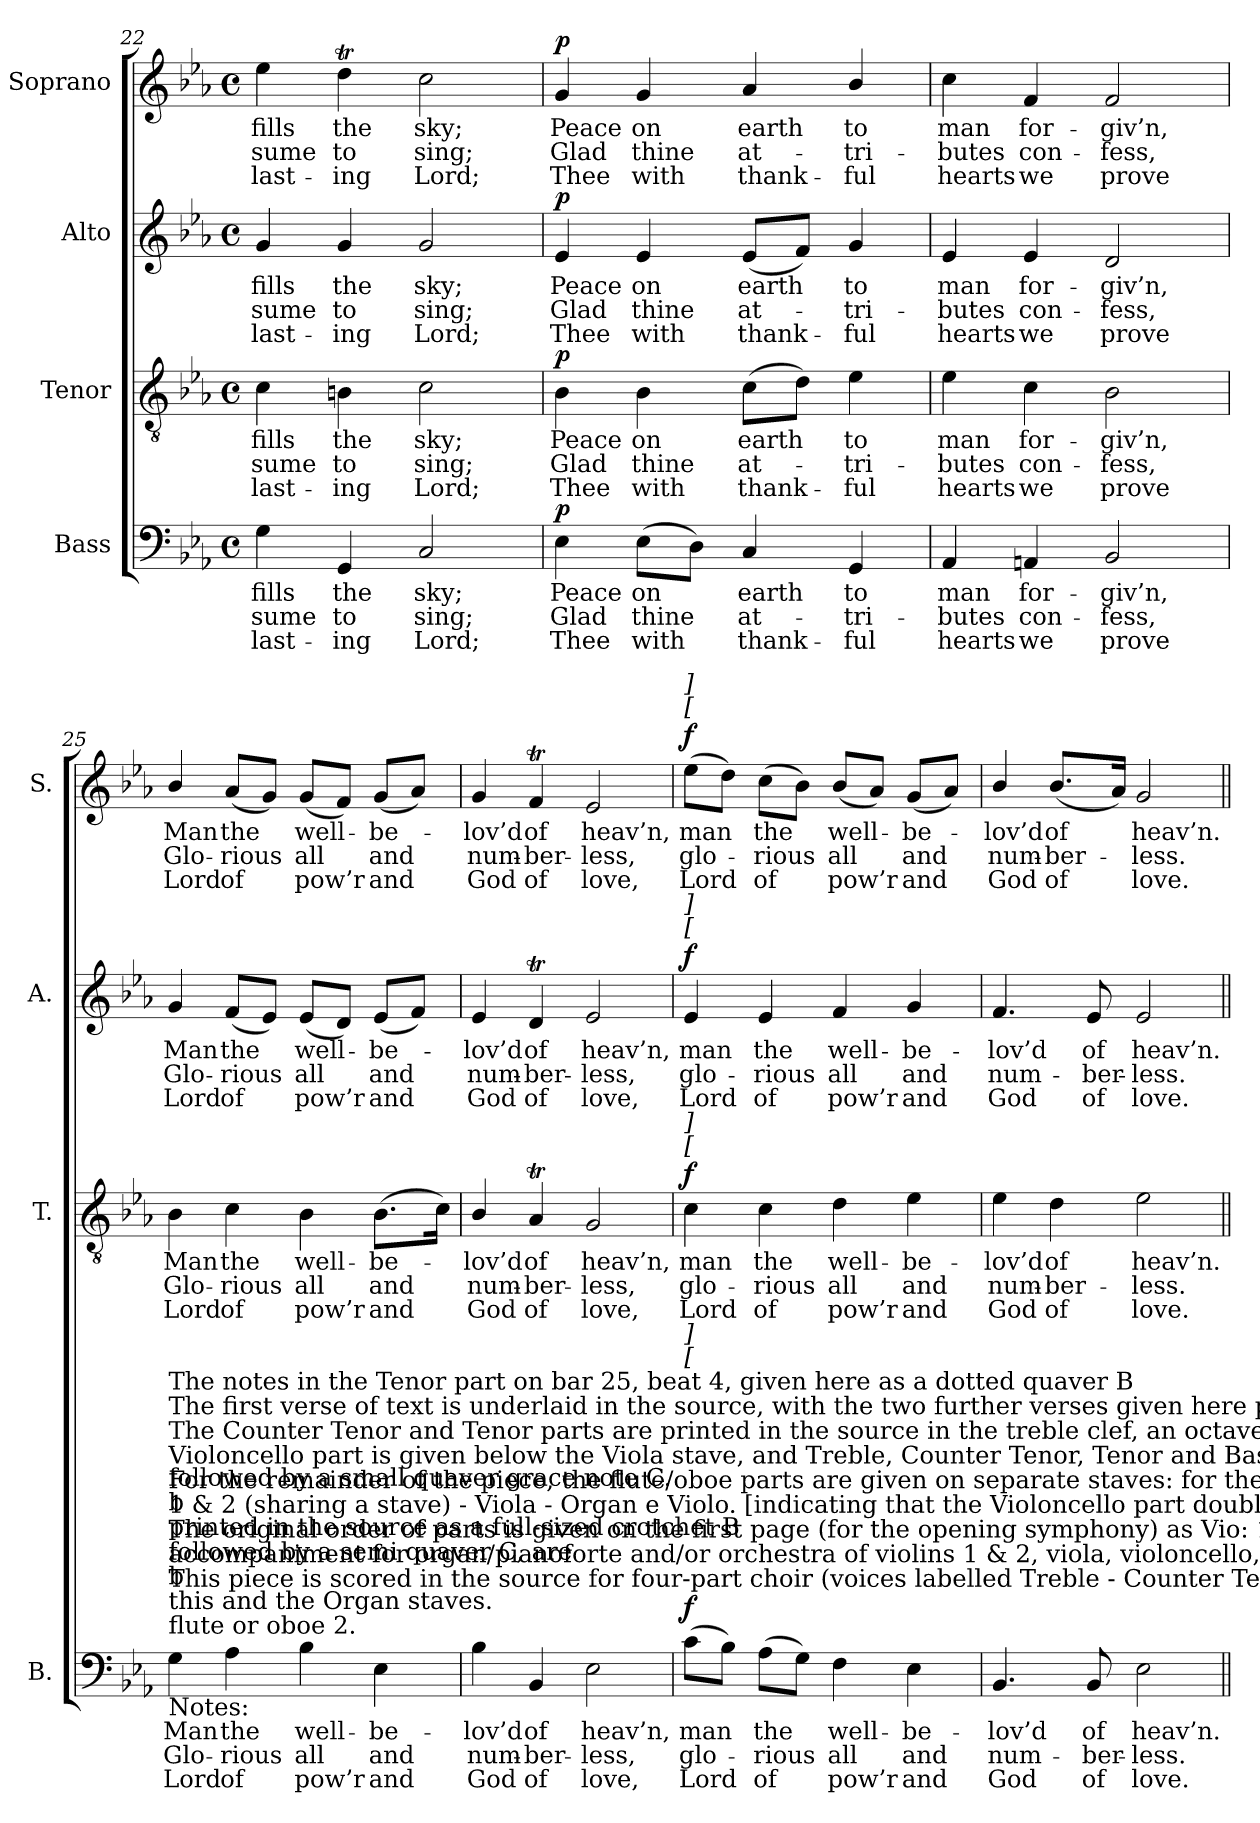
**kern	**text	**text	**text	**dynam	**kern	**text	**text	**text	**dynam	**kern	**text	**text	**text	**dynam	**kern	**text	**text	**text	**dynam
*part4	*part4	*part4	*part4	*part4	*part3	*part3	*part3	*part3	*part3	*part2	*part2	*part2	*part2	*part2	*part1	*part1	*part1	*part1	*part1
*staff4	*staff4	*staff4	*staff4	*staff4	*staff3	*staff3	*staff3	*staff3	*staff3	*staff2	*staff2	*staff2	*staff2	*staff2	*staff1	*staff1	*staff1	*staff1	*staff1
*I"Bass	*	*	*	*	*I"Tenor	*	*	*	*	*I"Alto	*	*	*	*	*I"Soprano	*	*	*	*
*I'B.	*	*	*	*	*I'T.	*	*	*	*	*I'A.	*	*	*	*	*I'S.	*	*	*	*
*clefF4	*	*	*	*	*clefGv2	*	*	*	*	*clefG2	*	*	*	*	*clefG2	*	*	*	*
*	*	*	*	*	*ITrd7c12	*	*	*	*	*	*	*	*	*	*	*	*	*	*
*k[b-e-a-]	*	*	*	*	*k[b-e-a-]	*	*	*	*	*k[b-e-a-]	*	*	*	*	*k[b-e-a-]	*	*	*	*
*E-:	*	*	*	*	*E-:	*	*	*	*	*E-:	*	*	*	*	*E-:	*	*	*	*
*M4/4	*	*	*	*	*M4/4	*	*	*	*	*M4/4	*	*	*	*	*M4/4	*	*	*	*
*met(c)	*	*	*	*	*met(c)	*	*	*	*	*met(c)	*	*	*	*	*met(c)	*	*	*	*
=22	=22	=22	=22	=22	=22	=22	=22	=22	=22	=22	=22	=22	=22	=22	=22	=22	=22	=22	=22
!	!LO:LY:b:color=#000000	!LO:LY:b:color=#000000	!LO:LY:b:color=#000000	!	!	!	!	!	!	!	!	!	!	!	!	!	!	!	!
!	!	!	!	!	!	!LO:LY:b:color=#000000	!LO:LY:b:color=#000000	!LO:LY:b:color=#000000	!	!	!	!	!	!	!	!	!	!	!
!	!	!	!	!	!	!	!	!	!	!	!LO:LY:b:color=#000000	!LO:LY:b:color=#000000	!LO:LY:b:color=#000000	!	!	!	!	!	!
!	!	!	!	!	!	!	!	!	!	!	!	!	!	!	!	!LO:LY:b:color=#000000	!LO:LY:b:color=#000000	!LO:LY:b:color=#000000	!
4Gi\	fills	-sume	-last-	.	4Ci\	fills	-sume	-last-	.	4gi/	fills	-sume	-last-	.	4ee-i\	fills	-sume	-last-	.
!	!LO:LY:b:color=#000000	!LO:LY:b:color=#000000	!LO:LY:b:color=#000000	!	!	!	!	!	!	!	!	!	!	!	!	!	!	!	!
!	!	!	!	!	!	!LO:LY:b:color=#000000	!LO:LY:b:color=#000000	!LO:LY:b:color=#000000	!	!	!	!	!	!	!	!	!	!	!
!	!	!	!	!	!	!	!	!	!	!	!LO:LY:b:color=#000000	!LO:LY:b:color=#000000	!LO:LY:b:color=#000000	!	!	!	!	!	!
!	!	!	!	!	!	!	!	!	!	!	!	!	!	!	!	!LO:LY:b:color=#000000	!LO:LY:b:color=#000000	!LO:LY:b:color=#000000	!
4GGi/	the	to	-ing	.	4BBni\	the	to	-ing	.	4gi/	the	to	-ing	.	4ddti\	the	to	-ing	.
!	!LO:LY:b:color=#000000	!LO:LY:b:color=#000000	!LO:LY:b:color=#000000	!	!	!	!	!	!	!	!	!	!	!	!	!	!	!	!
!	!	!	!	!	!	!LO:LY:b:color=#000000	!LO:LY:b:color=#000000	!LO:LY:b:color=#000000	!	!	!	!	!	!	!	!	!	!	!
!	!	!	!	!	!	!	!	!	!	!	!LO:LY:b:color=#000000	!LO:LY:b:color=#000000	!LO:LY:b:color=#000000	!	!	!	!	!	!
!	!	!	!	!	!	!	!	!	!	!	!	!	!	!	!	!LO:LY:b:color=#000000	!LO:LY:b:color=#000000	!LO:LY:b:color=#000000	!
2Ci/	sky;	sing;	Lord;	.	2Ci\	sky;	sing;	Lord;	.	2gi/	sky;	sing;	Lord;	.	2cci\	sky;	sing;	Lord;	.
=23	=23	=23	=23	=23	=23	=23	=23	=23	=23	=23	=23	=23	=23	=23	=23	=23	=23	=23	=23
!	!LO:LY:b:color=#000000	!LO:LY:b:color=#000000	!LO:LY:b:color=#000000	!	!	!	!	!	!	!	!	!	!	!	!	!	!	!	!
!	!	!	!	!	!	!LO:LY:b:color=#000000	!LO:LY:b:color=#000000	!LO:LY:b:color=#000000	!	!	!	!	!	!	!	!	!	!	!
!	!	!	!	!	!	!	!	!	!	!	!LO:LY:b:color=#000000	!LO:LY:b:color=#000000	!LO:LY:b:color=#000000	!	!	!	!	!	!
!	!	!	!	!	!	!	!	!	!	!	!	!	!	!	!	!LO:LY:b:color=#000000	!LO:LY:b:color=#000000	!LO:LY:b:color=#000000	!
4E-i\	Peace	Glad	Thee	p	4BB-i\	Peace	Glad	Thee	p	4e-i/	Peace	Glad	Thee	p	4gi/	Peace	Glad	Thee	p
!	!LO:LY:b:color=#000000	!LO:LY:b:color=#000000	!LO:LY:b:color=#000000	!	!	!	!	!	!	!	!	!	!	!	!	!	!	!	!
!	!	!	!	!	!	!LO:LY:b:color=#000000	!LO:LY:b:color=#000000	!LO:LY:b:color=#000000	!	!	!	!	!	!	!	!	!	!	!
!	!	!	!	!	!	!	!	!	!	!	!LO:LY:b:color=#000000	!LO:LY:b:color=#000000	!LO:LY:b:color=#000000	!	!	!	!	!	!
!	!	!	!	!	!	!	!	!	!	!	!	!	!	!	!	!LO:LY:b:color=#000000	!LO:LY:b:color=#000000	!LO:LY:b:color=#000000	!
(8E-i\L	on	thine	with	.	4BB-i\	on	thine	with	.	4e-i/	on	thine	with	.	4gi/	on	thine	with	.
8Di\J)	.	.	.	.	.	.	.	.	.	.	.	.	.	.	.	.	.	.	.
!	!LO:LY:b:color=#000000	!LO:LY:b:color=#000000	!LO:LY:b:color=#000000	!	!	!	!	!	!	!	!	!	!	!	!	!	!	!	!
!	!	!	!	!	!	!LO:LY:b:color=#000000	!LO:LY:b:color=#000000	!LO:LY:b:color=#000000	!	!	!	!	!	!	!	!	!	!	!
!	!	!	!	!	!	!	!	!	!	!	!LO:LY:b:color=#000000	!LO:LY:b:color=#000000	!LO:LY:b:color=#000000	!	!	!	!	!	!
!	!	!	!	!	!	!	!	!	!	!	!	!	!	!	!	!LO:LY:b:color=#000000	!LO:LY:b:color=#000000	!LO:LY:b:color=#000000	!
4Ci/	earth	at-	thank-	.	(8Ci\L	earth	at-	thank-	.	(8e-i/L	earth	at-	thank-	.	4a-i/	earth	at-	thank-	.
.	.	.	.	.	8Di\J)	.	.	.	.	8fi/J)	.	.	.	.	.	.	.	.	.
!	!LO:LY:b:color=#000000	!LO:LY:b:color=#000000	!LO:LY:b:color=#000000	!	!	!	!	!	!	!	!	!	!	!	!	!	!	!	!
!	!	!	!	!	!	!LO:LY:b:color=#000000	!LO:LY:b:color=#000000	!LO:LY:b:color=#000000	!	!	!	!	!	!	!	!	!	!	!
!	!	!	!	!	!	!	!	!	!	!	!LO:LY:b:color=#000000	!LO:LY:b:color=#000000	!LO:LY:b:color=#000000	!	!	!	!	!	!
!	!	!	!	!	!	!	!	!	!	!	!	!	!	!	!	!LO:LY:b:color=#000000	!LO:LY:b:color=#000000	!LO:LY:b:color=#000000	!
4GGi/	to	-tri-	-ful	.	4E-i\	to	-tri-	-ful	.	4gi/	to	-tri-	-ful	.	4b-i/	to	-tri-	-ful	.
=24	=24	=24	=24	=24	=24	=24	=24	=24	=24	=24	=24	=24	=24	=24	=24	=24	=24	=24	=24
!	!LO:LY:b:color=#000000	!LO:LY:b:color=#000000	!LO:LY:b:color=#000000	!	!	!	!	!	!	!	!	!	!	!	!	!	!	!	!
!	!	!	!	!	!	!LO:LY:b:color=#000000	!LO:LY:b:color=#000000	!LO:LY:b:color=#000000	!	!	!	!	!	!	!	!	!	!	!
!	!	!	!	!	!	!	!	!	!	!	!LO:LY:b:color=#000000	!LO:LY:b:color=#000000	!LO:LY:b:color=#000000	!	!	!	!	!	!
!	!	!	!	!	!	!	!	!	!	!	!	!	!	!	!	!LO:LY:b:color=#000000	!LO:LY:b:color=#000000	!LO:LY:b:color=#000000	!
4AA-i/	man	-butes	hearts	.	4E-i\	man	-butes	hearts	.	4e-i/	man	-butes	hearts	.	4cci\	man	-butes	hearts	.
!	!LO:LY:b:color=#000000	!LO:LY:b:color=#000000	!LO:LY:b:color=#000000	!	!	!	!	!	!	!	!	!	!	!	!	!	!	!	!
!	!	!	!	!	!	!LO:LY:b:color=#000000	!LO:LY:b:color=#000000	!LO:LY:b:color=#000000	!	!	!	!	!	!	!	!	!	!	!
!	!	!	!	!	!	!	!	!	!	!	!LO:LY:b:color=#000000	!LO:LY:b:color=#000000	!LO:LY:b:color=#000000	!	!	!	!	!	!
!	!	!	!	!	!	!	!	!	!	!	!	!	!	!	!	!LO:LY:b:color=#000000	!LO:LY:b:color=#000000	!LO:LY:b:color=#000000	!
4AAni/	for-	con-	we	.	4Ci\	for-	con-	we	.	4e-i/	for-	con-	we	.	4fi/	for-	con-	we	.
!	!LO:LY:b:color=#000000	!LO:LY:b:color=#000000	!LO:LY:b:color=#000000	!	!	!	!	!	!	!	!	!	!	!	!	!	!	!	!
!	!	!	!	!	!	!LO:LY:b:color=#000000	!LO:LY:b:color=#000000	!LO:LY:b:color=#000000	!	!	!	!	!	!	!	!	!	!	!
!	!	!	!	!	!	!	!	!	!	!	!LO:LY:b:color=#000000	!LO:LY:b:color=#000000	!LO:LY:b:color=#000000	!	!	!	!	!	!
!	!	!	!	!	!	!	!	!	!	!	!	!	!	!	!	!LO:LY:b:color=#000000	!LO:LY:b:color=#000000	!LO:LY:b:color=#000000	!
2BB-i/	-giv’n,	-fess,	prove	.	2BB-i\	-giv’n,	-fess,	prove	.	2di/	-giv’n,	-fess,	prove	.	2fi/	-giv’n,	-fess,	prove	.
!!LO:PB:g=z
=25	=25	=25	=25	=25	=25	=25	=25	=25	=25	=25	=25	=25	=25	=25	=25	=25	=25	=25	=25
!	!LO:LY:b:color=#000000	!LO:LY:b:color=#000000	!LO:LY:b:color=#000000	!	!	!	!	!	!	!	!	!	!	!	!	!	!	!	!
!	!	!	!	!	!	!LO:LY:b:color=#000000	!LO:LY:b:color=#000000	!LO:LY:b:color=#000000	!	!	!	!	!	!	!	!	!	!	!
!	!	!	!	!	!	!	!	!	!	!	!LO:LY:b:color=#000000	!LO:LY:b:color=#000000	!LO:LY:b:color=#000000	!	!	!	!	!	!
!LO:TX:b:t=Notes&colon;	!	!	!	!	!	!	!	!	!	!	!	!	!	!	!	!	!	!	!
!LO:TX:t=This piece is scored in the source for four-part choir (voices labelled Treble - Counter Tenor - Tenor - Bass), with	!	!	!	!	!	!	!	!	!	!	!	!	!	!	!	!	!	!	!
!LO:TX:t=accompaniment for organ/pianoforte and/or orchestra of violins 1 & 2, viola, violoncello, flute or oboe 1, and	!	!	!	!	!	!	!	!	!	!	!	!	!	!	!	!	!	!	!
!LO:TX:t=flute or oboe 2.	!	!	!	!	!	!	!	!	!	!	!	!	!	!	!	!	!	!	!
!LO:TX:t=The original order of parts is given on the first page (for the opening symphony) as Vio&colon; 1 - Vio&colon; 2 - Flute or Oboe	!	!	!	!	!	!	!	!	!	!	!	!	!	!	!	!	!	!	!
!LO:TX:t=1 & 2 (sharing a stave) - Viola - Organ e Violo. [indicating that the Violoncello part doubles the Organ left hand].	!	!	!	!	!	!	!	!	!	!	!	!	!	!	!	!	!	!	!
!LO:TX:t=For the remainder of the piece, the flute/oboe parts are given on separate staves&colon; for the sung section, a separate	!	!	!	!	!	!	!	!	!	!	!	!	!	!	!	!	!	!	!
!LO:TX:t=Violoncello part is given below the Viola stave, and Treble, Counter Tenor, Tenor and Bass parts are given between	!	!	!	!	!	!	!	!	!	!	!	!	!	!	!	!	!	!	!
!LO:TX:t=this and the Organ staves.	!	!	!	!	!	!	!	!	!	!	!	!	!	!	!	!	!	!	!
!LO:TX:t=The Counter Tenor and Tenor parts are printed in the source in the treble clef, an octave above sounding pitch.	!	!	!	!	!	!	!	!	!	!	!	!	!	!	!	!	!	!	!
!LO:TX:t=The first verse of text is underlaid in the source, with the two further verses given here printed after the music.	!	!	!	!	!	!	!	!	!	!	!	!	!	!	!	!	!	!	!
!LO:TX:t=The notes in the Tenor part on bar 25, beat 4, given here as a dotted quaver B	!	!	!	!	!	!	!	!	!	!	!	!	!	!	!	!	!	!	!
!LO:TX:t=b	!	!	!	!	!	!	!	!	!	!	!	!	!	!	!	!	!	!	!
!LO:TX:t=followed by a semi quaver C, are	!	!	!	!	!	!	!	!	!	!	!	!	!	!	!	!	!	!	!
!LO:TX:t=printed in the source as a full-sized crotchet B	!	!	!	!	!	!	!	!	!	!	!	!	!	!	!	!	!	!	!
!LO:TX:t=b	!	!	!	!	!	!	!	!	!	!	!	!	!	!	!	!	!	!	!
!LO:TX:t=followed by a small quaver grace note C.	!	!	!	!	!	!	!	!	!	!	!	!	!	!	!	!	!	!	!
!	!	!	!	!	!	!	!	!	!	!	!	!	!	!	!	!LO:LY:b:color=#000000	!LO:LY:b:color=#000000	!LO:LY:b:color=#000000	!
4Gi\	Man	Glo-	Lord	.	4BB-i\	Man	Glo-	Lord	.	4gi/	Man	Glo-	Lord	.	4b-i/	Man	Glo-	Lord	.
!	!LO:LY:b:color=#000000	!LO:LY:b:color=#000000	!LO:LY:b:color=#000000	!	!	!	!	!	!	!	!	!	!	!	!	!	!	!	!
!	!	!	!	!	!	!LO:LY:b:color=#000000	!LO:LY:b:color=#000000	!LO:LY:b:color=#000000	!	!	!	!	!	!	!	!	!	!	!
!	!	!	!	!	!	!	!	!	!	!	!LO:LY:b:color=#000000	!LO:LY:b:color=#000000	!LO:LY:b:color=#000000	!	!	!	!	!	!
!	!	!	!	!	!	!	!	!	!	!	!	!	!	!	!	!LO:LY:b:color=#000000	!LO:LY:b:color=#000000	!LO:LY:b:color=#000000	!
4A-i\	the	-rious	of	.	4Ci\	the	-rious	of	.	(8fi/L	the	-rious	of	.	(8a-i/L	the	-rious	of	.
.	.	.	.	.	.	.	.	.	.	8e-i/J)	.	.	.	.	8gi/J)	.	.	.	.
!	!LO:LY:b:color=#000000	!LO:LY:b:color=#000000	!LO:LY:b:color=#000000	!	!	!	!	!	!	!	!	!	!	!	!	!	!	!	!
!	!	!	!	!	!	!LO:LY:b:color=#000000	!LO:LY:b:color=#000000	!LO:LY:b:color=#000000	!	!	!	!	!	!	!	!	!	!	!
!	!	!	!	!	!	!	!	!	!	!	!LO:LY:b:color=#000000	!LO:LY:b:color=#000000	!LO:LY:b:color=#000000	!	!	!	!	!	!
!	!	!	!	!	!	!	!	!	!	!	!	!	!	!	!	!LO:LY:b:color=#000000	!LO:LY:b:color=#000000	!LO:LY:b:color=#000000	!
4B-i\	well-	all	pow’r	.	4BB-i\	well-	all	pow’r	.	(8e-i/L	well-	all	pow’r	.	(8gi/L	well-	all	pow’r	.
.	.	.	.	.	.	.	.	.	.	8di/J)	.	.	.	.	8fi/J)	.	.	.	.
!	!LO:LY:b:color=#000000	!LO:LY:b:color=#000000	!LO:LY:b:color=#000000	!	!	!	!	!	!	!	!	!	!	!	!	!	!	!	!
!	!	!	!	!	!	!LO:LY:b:color=#000000	!LO:LY:b:color=#000000	!LO:LY:b:color=#000000	!	!	!	!	!	!	!	!	!	!	!
!	!	!	!	!	!	!	!	!	!	!	!LO:LY:b:color=#000000	!LO:LY:b:color=#000000	!LO:LY:b:color=#000000	!	!	!	!	!	!
!	!	!	!	!	!	!	!	!	!	!	!	!	!	!	!	!LO:LY:b:color=#000000	!LO:LY:b:color=#000000	!LO:LY:b:color=#000000	!
4E-i\	-be-	and	and	.	(8.BB-i\L	-be-	and	and	.	(8e-i/L	-be-	and	and	.	(8gi/L	-be-	and	and	.
.	.	.	.	.	.	.	.	.	.	8fi/J)	.	.	.	.	8a-i/J)	.	.	.	.
.	.	.	.	.	16Ci\Jk)	.	.	.	.	.	.	.	.	.	.	.	.	.	.
=26	=26	=26	=26	=26	=26	=26	=26	=26	=26	=26	=26	=26	=26	=26	=26	=26	=26	=26	=26
!	!LO:LY:b:color=#000000	!LO:LY:b:color=#000000	!LO:LY:b:color=#000000	!	!	!	!	!	!	!	!	!	!	!	!	!	!	!	!
!	!	!	!	!	!	!LO:LY:b:color=#000000	!LO:LY:b:color=#000000	!LO:LY:b:color=#000000	!	!	!	!	!	!	!	!	!	!	!
!	!	!	!	!	!	!	!	!	!	!	!LO:LY:b:color=#000000	!LO:LY:b:color=#000000	!LO:LY:b:color=#000000	!	!	!	!	!	!
!	!	!	!	!	!	!	!	!	!	!	!	!	!	!	!	!LO:LY:b:color=#000000	!LO:LY:b:color=#000000	!LO:LY:b:color=#000000	!
4B-i\	-lov’d	num-	God	.	4BB-i/	-lov’d	num-	God	.	4e-i/	-lov’d	num-	God	.	4gi/	-lov’d	num-	God	.
!	!LO:LY:b:color=#000000	!LO:LY:b:color=#000000	!LO:LY:b:color=#000000	!	!	!	!	!	!	!	!	!	!	!	!	!	!	!	!
!	!	!	!	!	!	!LO:LY:b:color=#000000	!LO:LY:b:color=#000000	!LO:LY:b:color=#000000	!	!	!	!	!	!	!	!	!	!	!
!	!	!	!	!	!	!	!	!	!	!	!LO:LY:b:color=#000000	!LO:LY:b:color=#000000	!LO:LY:b:color=#000000	!	!	!	!	!	!
!	!	!	!	!	!	!	!	!	!	!	!	!	!	!	!	!LO:LY:b:color=#000000	!LO:LY:b:color=#000000	!LO:LY:b:color=#000000	!
4BB-i/	of	-ber-	of	.	4AA-Ti/	of	-ber-	of	.	4dti/	of	-ber-	of	.	4fTi/	of	-ber-	of	.
!	!LO:LY:b:color=#000000	!LO:LY:b:color=#000000	!LO:LY:b:color=#000000	!	!	!	!	!	!	!	!	!	!	!	!	!	!	!	!
!	!	!	!	!	!	!LO:LY:b:color=#000000	!LO:LY:b:color=#000000	!LO:LY:b:color=#000000	!	!	!	!	!	!	!	!	!	!	!
!	!	!	!	!	!	!	!	!	!	!	!LO:LY:b:color=#000000	!LO:LY:b:color=#000000	!LO:LY:b:color=#000000	!	!	!	!	!	!
!	!	!	!	!	!	!	!	!	!	!	!	!	!	!	!	!LO:LY:b:color=#000000	!LO:LY:b:color=#000000	!LO:LY:b:color=#000000	!
2E-i\	heav’n,	-less,	love,	.	2GGi/	heav’n,	-less,	love,	.	2e-i/	heav’n,	-less,	love,	.	2e-i/	heav’n,	-less,	love,	.
=27	=27	=27	=27	=27	=27	=27	=27	=27	=27	=27	=27	=27	=27	=27	=27	=27	=27	=27	=27
!	!LO:LY:b:color=#000000	!LO:LY:b:color=#000000	!LO:LY:b:color=#000000	!	!	!	!	!	!	!	!	!	!	!	!	!	!	!	!
!	!	!	!	!	!	!LO:LY:b:color=#000000	!LO:LY:b:color=#000000	!LO:LY:b:color=#000000	!	!	!	!	!	!	!	!	!	!	!
!	!	!	!	!	!	!	!	!	!	!	!LO:LY:b:color=#000000	!LO:LY:b:color=#000000	!LO:LY:b:color=#000000	!	!	!	!	!	!
!	!	!	!	!	!	!	!	!	!	!	!	!	!	!	!LO:TX:a:i:t=[	!	!	!	!
!	!	!	!	!	!	!	!	!	!	!	!	!	!	!	!LO:TX:a:i:t=]	!	!	!	!
!	!	!	!	!	!	!	!	!	!	!LO:TX:a:i:t=[	!	!	!	!	!	!	!	!	!
!	!	!	!	!	!	!	!	!	!	!LO:TX:a:i:t=]	!	!	!	!	!	!	!	!	!
!	!	!	!	!	!LO:TX:a:i:t=[	!	!	!	!	!	!	!	!	!	!	!	!	!	!
!	!	!	!	!	!LO:TX:a:i:t=]	!	!	!	!	!	!	!	!	!	!	!	!	!	!
!LO:TX:a:i:t=[	!	!	!	!	!	!	!	!	!	!	!	!	!	!	!	!	!	!	!
!LO:TX:a:i:t=]	!	!	!	!	!	!	!	!	!	!	!	!	!	!	!	!	!	!	!
!	!	!	!	!	!	!	!	!	!	!	!	!	!	!	!	!LO:LY:b:color=#000000	!LO:LY:b:color=#000000	!LO:LY:b:color=#000000	!
(8ci\L	man	glo-	Lord	f	4Ci\	man	glo-	Lord	f	4e-i/	man	glo-	Lord	f	(8ee-i\L	man	glo-	Lord	f
8B-i\J)	.	.	.	.	.	.	.	.	.	.	.	.	.	.	8ddi\J)	.	.	.	.
!	!LO:LY:b:color=#000000	!LO:LY:b:color=#000000	!LO:LY:b:color=#000000	!	!	!	!	!	!	!	!	!	!	!	!	!	!	!	!
!	!	!	!	!	!	!LO:LY:b:color=#000000	!LO:LY:b:color=#000000	!LO:LY:b:color=#000000	!	!	!	!	!	!	!	!	!	!	!
!	!	!	!	!	!	!	!	!	!	!	!LO:LY:b:color=#000000	!LO:LY:b:color=#000000	!LO:LY:b:color=#000000	!	!	!	!	!	!
!	!	!	!	!	!	!	!	!	!	!	!	!	!	!	!	!LO:LY:b:color=#000000	!LO:LY:b:color=#000000	!LO:LY:b:color=#000000	!
(8A-i\L	the	-rious	of	.	4Ci\	the	-rious	of	.	4e-i/	the	-rious	of	.	(8cci\L	the	-rious	of	.
8Gi\J)	.	.	.	.	.	.	.	.	.	.	.	.	.	.	8b-i\J)	.	.	.	.
!	!LO:LY:b:color=#000000	!LO:LY:b:color=#000000	!LO:LY:b:color=#000000	!	!	!	!	!	!	!	!	!	!	!	!	!	!	!	!
!	!	!	!	!	!	!LO:LY:b:color=#000000	!LO:LY:b:color=#000000	!LO:LY:b:color=#000000	!	!	!	!	!	!	!	!	!	!	!
!	!	!	!	!	!	!	!	!	!	!	!LO:LY:b:color=#000000	!LO:LY:b:color=#000000	!LO:LY:b:color=#000000	!	!	!	!	!	!
!	!	!	!	!	!	!	!	!	!	!	!	!	!	!	!	!LO:LY:b:color=#000000	!LO:LY:b:color=#000000	!LO:LY:b:color=#000000	!
4Fi\	well-	all	pow’r	.	4Di\	well-	all	pow’r	.	4fi/	well-	all	pow’r	.	(8b-i/L	well-	all	pow’r	.
.	.	.	.	.	.	.	.	.	.	.	.	.	.	.	8a-i/J)	.	.	.	.
!	!LO:LY:b:color=#000000	!LO:LY:b:color=#000000	!LO:LY:b:color=#000000	!	!	!	!	!	!	!	!	!	!	!	!	!	!	!	!
!	!	!	!	!	!	!LO:LY:b:color=#000000	!LO:LY:b:color=#000000	!LO:LY:b:color=#000000	!	!	!	!	!	!	!	!	!	!	!
!	!	!	!	!	!	!	!	!	!	!	!LO:LY:b:color=#000000	!LO:LY:b:color=#000000	!LO:LY:b:color=#000000	!	!	!	!	!	!
!	!	!	!	!	!	!	!	!	!	!	!	!	!	!	!	!LO:LY:b:color=#000000	!LO:LY:b:color=#000000	!LO:LY:b:color=#000000	!
4E-i\	-be-	and	and	.	4E-i\	-be-	and	and	.	4gi/	-be-	and	and	.	(8gi/L	-be-	and	and	.
.	.	.	.	.	.	.	.	.	.	.	.	.	.	.	8a-i/J)	.	.	.	.
=28	=28	=28	=28	=28	=28	=28	=28	=28	=28	=28	=28	=28	=28	=28	=28	=28	=28	=28	=28
!	!LO:LY:b:color=#000000	!LO:LY:b:color=#000000	!LO:LY:b:color=#000000	!	!	!	!	!	!	!	!	!	!	!	!	!	!	!	!
!	!	!	!	!	!	!LO:LY:b:color=#000000	!LO:LY:b:color=#000000	!LO:LY:b:color=#000000	!	!	!	!	!	!	!	!	!	!	!
!	!	!	!	!	!	!	!	!	!	!	!LO:LY:b:color=#000000	!LO:LY:b:color=#000000	!LO:LY:b:color=#000000	!	!	!	!	!	!
!	!	!	!	!	!	!	!	!	!	!	!	!	!	!	!	!LO:LY:b:color=#000000	!LO:LY:b:color=#000000	!LO:LY:b:color=#000000	!
4.BB-i/	-lov’d	num-	God	.	4E-i\	-lov’d	num-	God	.	4.fi/	-lov’d	num-	God	.	4b-i/	-lov’d	num-	God	.
!	!	!	!	!	!	!LO:LY:b:color=#000000	!LO:LY:b:color=#000000	!LO:LY:b:color=#000000	!	!	!	!	!	!	!	!	!	!	!
!	!	!	!	!	!	!	!	!	!	!	!	!	!	!	!	!LO:LY:b:color=#000000	!LO:LY:b:color=#000000	!LO:LY:b:color=#000000	!
.	.	.	.	.	4Di\	of	-ber-	of	.	.	.	.	.	.	(8.b-i/L	of	-ber-	of	.
!	!LO:LY:b:color=#000000	!LO:LY:b:color=#000000	!LO:LY:b:color=#000000	!	!	!	!	!	!	!	!	!	!	!	!	!	!	!	!
!	!	!	!	!	!	!	!	!	!	!	!LO:LY:b:color=#000000	!LO:LY:b:color=#000000	!LO:LY:b:color=#000000	!	!	!	!	!	!
8BB-i/	of	-ber-	of	.	.	.	.	.	.	8e-i/	of	-ber-	of	.	.	.	.	.	.
.	.	.	.	.	.	.	.	.	.	.	.	.	.	.	16a-i/Jk)	.	.	.	.
!	!LO:LY:b:color=#000000	!LO:LY:b:color=#000000	!LO:LY:b:color=#000000	!	!	!	!	!	!	!	!	!	!	!	!	!	!	!	!
!	!	!	!	!	!	!LO:LY:b:color=#000000	!LO:LY:b:color=#000000	!LO:LY:b:color=#000000	!	!	!	!	!	!	!	!	!	!	!
!	!	!	!	!	!	!	!	!	!	!	!LO:LY:b:color=#000000	!LO:LY:b:color=#000000	!LO:LY:b:color=#000000	!	!	!	!	!	!
!	!	!	!	!	!	!	!	!	!	!	!	!	!	!	!	!LO:LY:b:color=#000000	!LO:LY:b:color=#000000	!LO:LY:b:color=#000000	!
2E-i\	heav’n.	-less.	love.	.	2E-i\	heav’n.	-less.	love.	.	2e-i/	heav’n.	-less.	love.	.	2gi/	heav’n.	-less.	love.	.
=||	=||	=||	=||	=||	=||	=||	=||	=||	=||	=||	=||	=||	=||	=||	=||	=||	=||	=||	=||
*-	*-	*-	*-	*-	*-	*-	*-	*-	*-	*-	*-	*-	*-	*-	*-	*-	*-	*-	*-
